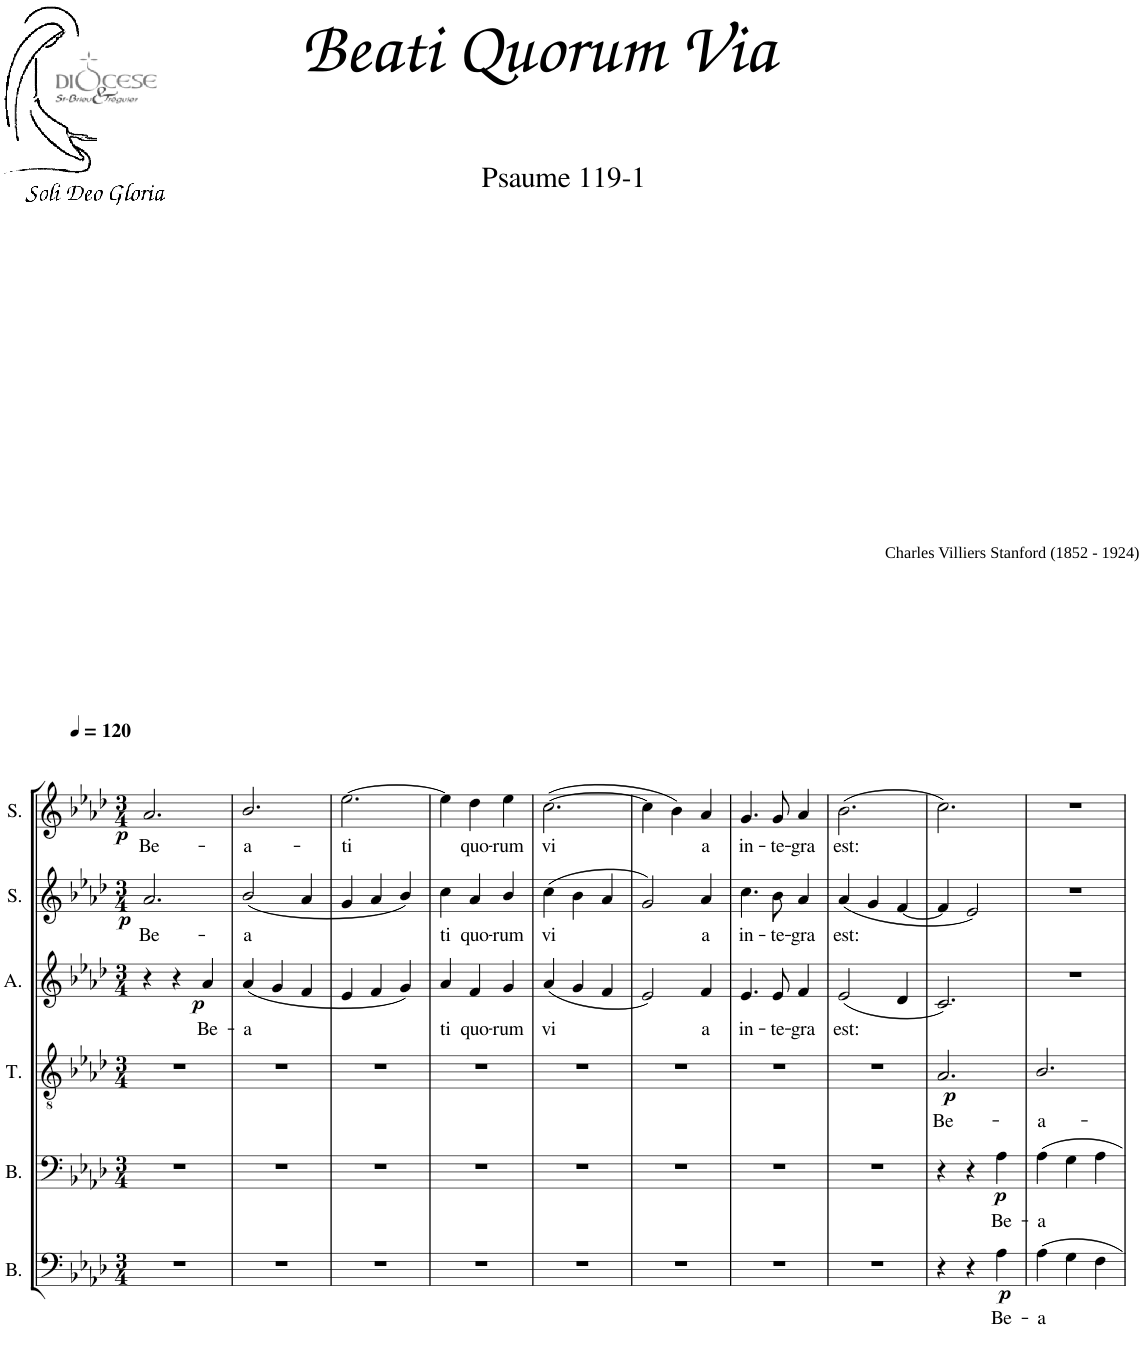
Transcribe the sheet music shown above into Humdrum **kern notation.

**kern	**text	**dynam	**kern	**text	**dynam	**kern	**text	**dynam	**kern	**text	**dynam	**kern	**text	**dynam	**kern	**text	**dynam
*part6	*part6	*part6	*part5	*part5	*part5	*part4	*part4	*part4	*part3	*part3	*part3	*part2	*part2	*part2	*part1	*part1	*part1
*staff6	*staff6	*staff6	*staff5	*staff5	*staff5	*staff4	*staff4	*staff4	*staff3	*staff3	*staff3	*staff2	*staff2	*staff2	*staff1	*staff1	*staff1
*I"B.	*	*	*I"B.	*	*	*I"T.	*	*	*I"A.	*	*	*I"S.	*	*	*I"S.	*	*
*clefF4	*	*	*clefF4	*	*	*clefGv2	*	*	*clefG2	*	*	*clefG2	*	*	*clefG2	*	*
*k[b-e-a-d-]	*	*	*k[b-e-a-d-]	*	*	*k[b-e-a-d-]	*	*	*k[b-e-a-d-]	*	*	*k[b-e-a-d-]	*	*	*k[b-e-a-d-]	*	*
*A-:	*	*	*A-:	*	*	*A-:	*	*	*A-:	*	*	*A-:	*	*	*A-:	*	*
*M3/4	*	*	*M3/4	*	*	*M3/4	*	*	*M3/4	*	*	*M3/4	*	*	*M3/4	*	*
*MM120	*	*	*MM120	*	*	*MM120	*	*	*MM120	*	*	*MM120	*	*	*MM120	*	*
=1	=1	=1	=1	=1	=1	=1	=1	=1	=1	=1	=1	=1	=1	=1	=1	=1	=1
!	!	!	!	!	!	!	!	!	!	!	!	!	!LO:LY:b	!LO:DY:b	!	!LO:LY:b	!LO:DY:b
2.r	.	.	2.r	.	.	2.r	.	.	4r	.	.	2.a-/	Be-	p	2.a-/	Be-	p
.	.	.	.	.	.	.	.	.	4r	.	.	.	.	.	.	.	.
!	!	!	!	!	!	!	!	!	!	!LO:LY:b	!LO:DY:b	!	!	!	!	!	!
.	.	.	.	.	.	.	.	.	4a-/	Be-	p	.	.	.	.	.	.
=2	=2	=2	=2	=2	=2	=2	=2	=2	=2	=2	=2	=2	=2	=2	=2	=2	=2
!	!	!	!	!	!	!	!	!	!	!LO:LY:b	!	!	!LO:LY:b	!	!	!LO:LY:b	!
2.r	.	.	2.r	.	.	2.r	.	.	(4a-/	-a	.	(2b-/	-a	.	2.b-/	-a-	.
.	.	.	.	.	.	.	.	.	4g/	.	.	.	.	.	.	.	.
.	.	.	.	.	.	.	.	.	4f/	.	.	4a-/	.	.	.	.	.
=3	=3	=3	=3	=3	=3	=3	=3	=3	=3	=3	=3	=3	=3	=3	=3	=3	=3
!	!	!	!	!	!	!	!	!	!	!	!	!	!	!	!	!LO:LY:b	!
2.r	.	.	2.r	.	.	2.r	.	.	4e-/	.	.	4g/	.	.	[2.ee-\	-ti	.
.	.	.	.	.	.	.	.	.	4f/	.	.	4a-/	.	.	.	.	.
.	.	.	.	.	.	.	.	.	4g/)	.	.	4b-/)	.	.	.	.	.
=4	=4	=4	=4	=4	=4	=4	=4	=4	=4	=4	=4	=4	=4	=4	=4	=4	=4
!	!	!	!	!	!	!	!	!	!	!LO:LY:b	!	!	!LO:LY:b	!	!	!	!
2.r	.	.	2.r	.	.	2.r	.	.	4a-/	ti	.	4cc\	ti	.	4ee-\]	.	.
!	!	!	!	!	!	!	!	!	!	!LO:LY:b	!	!	!LO:LY:b	!	!	!LO:LY:b	!
.	.	.	.	.	.	.	.	.	4f/	quo-	.	4a-/	quo-	.	4dd-\	quo-	.
!	!	!	!	!	!	!	!	!	!	!LO:LY:b	!	!	!LO:LY:b	!	!	!LO:LY:b	!
.	.	.	.	.	.	.	.	.	4g/	-rum	.	4b-/	-rum	.	4ee-\	-rum	.
=5	=5	=5	=5	=5	=5	=5	=5	=5	=5	=5	=5	=5	=5	=5	=5	=5	=5
!	!	!	!	!	!	!	!	!	!	!LO:LY:b	!	!	!LO:LY:b	!	!	!LO:LY:b	!
2.r	.	.	2.r	.	.	2.r	.	.	(4a-/	vi	.	(4cc\	vi	.	([2.cc\	vi	.
.	.	.	.	.	.	.	.	.	4g/	.	.	4b-\	.	.	.	.	.
.	.	.	.	.	.	.	.	.	4f/	.	.	4a-/	.	.	.	.	.
=6	=6	=6	=6	=6	=6	=6	=6	=6	=6	=6	=6	=6	=6	=6	=6	=6	=6
2.r	.	.	2.r	.	.	2.r	.	.	2e-/)	.	.	2g/)	.	.	4cc\]	.	.
.	.	.	.	.	.	.	.	.	.	.	.	.	.	.	4b-\)	.	.
!	!	!	!	!	!	!	!	!	!	!LO:LY:b	!	!	!LO:LY:b	!	!	!LO:LY:b	!
.	.	.	.	.	.	.	.	.	4f/	a	.	4a-/	a	.	4a-/	a	.
=7	=7	=7	=7	=7	=7	=7	=7	=7	=7	=7	=7	=7	=7	=7	=7	=7	=7
!	!	!	!	!	!	!	!	!	!	!	!	!	!	!	!LO:TX:a:t=Charles Villiers Stanford (1852 - 1924)	!	!
!	!	!	!	!	!	!	!	!	!	!LO:LY:b	!	!	!LO:LY:b	!	!	!LO:LY:b	!
2.r	.	.	2.r	.	.	2.r	.	.	4.e-/	in-	.	4.cc\	in-	.	4.g/	in-	.
!	!	!	!	!	!	!	!	!	!	!LO:LY:b	!	!	!LO:LY:b	!	!	!LO:LY:b	!
.	.	.	.	.	.	.	.	.	8e-/	-te-	.	8b-\	-te-	.	8g/	-te-	.
!	!	!	!	!	!	!	!	!	!	!LO:LY:b	!	!	!LO:LY:b	!	!	!LO:LY:b	!
.	.	.	.	.	.	.	.	.	4f/	-gra	.	4a-/	-gra	.	4a-/	-gra	.
=8	=8	=8	=8	=8	=8	=8	=8	=8	=8	=8	=8	=8	=8	=8	=8	=8	=8
!	!	!	!	!	!	!	!	!	!	!LO:LY:b	!	!	!LO:LY:b	!	!	!LO:LY:b	!
2.r	.	.	2.r	.	.	2.r	.	.	(2e-/	est:	.	(4a-/	est:	.	(2.b-\	est:	.
.	.	.	.	.	.	.	.	.	.	.	.	4g/	.	.	.	.	.
.	.	.	.	.	.	.	.	.	4d-/	.	.	[4f/	.	.	.	.	.
=9	=9	=9	=9	=9	=9	=9	=9	=9	=9	=9	=9	=9	=9	=9	=9	=9	=9
!	!	!	!	!	!	!	!LO:LY:b	!LO:DY:b	!	!	!	!	!	!	!	!	!
4r	.	.	4r	.	.	2.A-/	Be-	p	2.c/)	.	.	4f/]	.	.	2.cc\)	.	.
4r	.	.	4r	.	.	.	.	.	.	.	.	2e-/)	.	.	.	.	.
!	!LO:LY:b	!LO:DY:b	!	!LO:LY:b	!LO:DY:b	!	!	!	!	!	!	!	!	!	!	!	!
4A-\	Be-	p	4A-\	Be-	p	.	.	.	.	.	.	.	.	.	.	.	.
=10	=10	=10	=10	=10	=10	=10	=10	=10	=10	=10	=10	=10	=10	=10	=10	=10	=10
!	!LO:LY:b	!	!	!LO:LY:b	!	!	!LO:LY:b	!	!	!	!	!	!	!	!	!	!
4A-\	-a	.	4A-\	-a	.	2.B-/	-a-	.	2.r	.	.	2.r	.	.	2.r	.	.
4G\	.	.	4G\	.	.	.	.	.	.	.	.	.	.	.	.	.	.
4F\	.	.	4A-\	.	.	.	.	.	.	.	.	.	.	.	.	.	.
=	=	=	=	=	=	=	=	=	=	=	=	=	=	=	=	=	=
*-	*-	*-	*-	*-	*-	*-	*-	*-	*-	*-	*-	*-	*-	*-	*-	*-	*-
